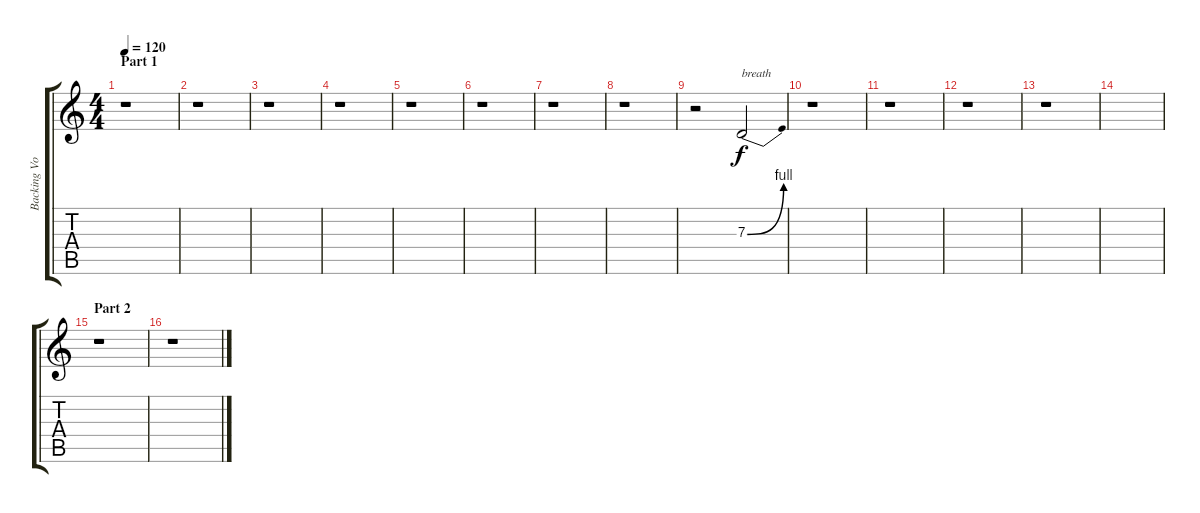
\track ("Backing Vocals" "Backing Vo") {instrument choiraahs}
\staff {score tabs}
\tuning (E4 B3 G3 D3 A2 E2) {hide}
\ts (4 4)
\section ("" "Part 1")
\tempo 120
\clef g2
\ks c
r.1{dy f instrument choiraahs} |
r.1 |
r.1 |
r.1 |
r.1 |
r.1 |
r.1 |
r.1 |
r.2 7.3{be (bend 0 0 60 4)}.2{txt "breath" instrument breathnoise} |
r.1 |
r.1 |
r.1 |
r.1 |
|
\section ("" "Part 2")
r.1 |
r.1
